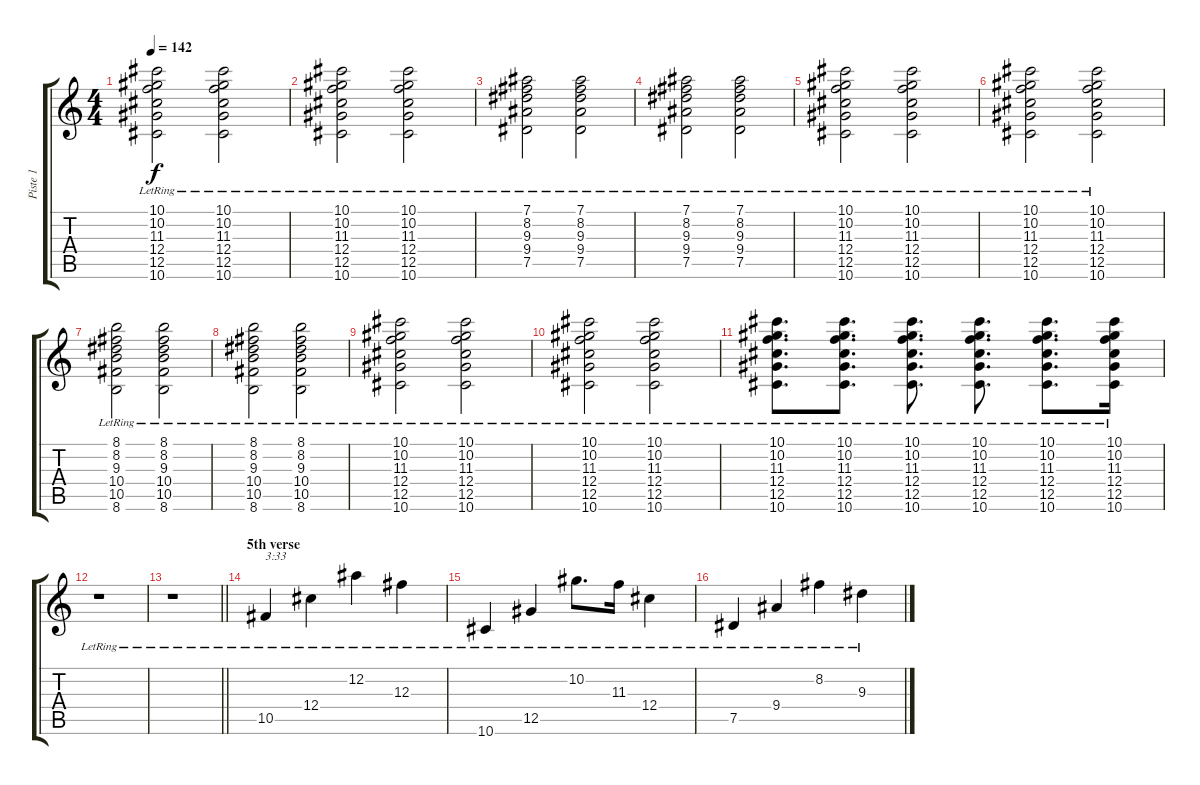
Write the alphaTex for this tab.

\track ("Piste 1" "Piste 1") {instrument electricguitarclean}
\staff {score tabs}
\tuning (Eb4 Bb3 Gb3 Db3 Ab2 Eb2) {hide}
\ts (4 4)
\tempo 142
\clef g2
\ks c
(10.1{lr} 10.2{lr} 11.3{lr} 12.4{lr} 12.5{lr} 10.6{lr}).2{dy f} (10.1{lr} 10.2{lr} 11.3{lr} 12.4{lr} 12.5{lr} 10.6{lr}).2 |
(10.1{lr} 10.2{lr} 11.3{lr} 12.4{lr} 12.5{lr} 10.6{lr}).2 (10.1{lr} 10.2{lr} 11.3{lr} 12.4{lr} 12.5{lr} 10.6{lr}).2 |
(7.1{lr} 8.2{lr} 9.3{lr} 9.4{lr} 7.5{lr}).2 (7.1{lr} 8.2{lr} 9.3{lr} 9.4{lr} 7.5{lr}).2 |
(7.1{lr} 8.2{lr} 9.3{lr} 9.4{lr} 7.5{lr}).2 (7.1{lr} 8.2{lr} 9.3{lr} 9.4{lr} 7.5{lr}).2 |
(10.1{lr} 10.2{lr} 11.3{lr} 12.4{lr} 12.5{lr} 10.6{lr}).2 (10.1{lr} 10.2{lr} 11.3{lr} 12.4{lr} 12.5{lr} 10.6{lr}).2 |
(10.1{lr} 10.2{lr} 11.3{lr} 12.4{lr} 12.5{lr} 10.6{lr}).2 (10.1{lr} 10.2{lr} 11.3{lr} 12.4{lr} 12.5{lr} 10.6{lr}).2 |
(8.1{lr} 8.2{lr} 9.3{lr} 10.4{lr} 10.5{lr} 8.6{lr}).2 (8.1{lr} 8.2{lr} 9.3{lr} 10.4{lr} 10.5{lr} 8.6{lr}).2 |
(8.1{lr} 8.2{lr} 9.3{lr} 10.4{lr} 10.5{lr} 8.6{lr}).2 (8.1{lr} 8.2{lr} 9.3{lr} 10.4{lr} 10.5{lr} 8.6{lr}).2 |
(10.1{lr} 10.2{lr} 11.3{lr} 12.4{lr} 12.5{lr} 10.6{lr}).2 (10.1{lr} 10.2{lr} 11.3{lr} 12.4{lr} 12.5{lr} 10.6{lr}).2 |
(10.1{lr} 10.2{lr} 11.3{lr} 12.4{lr} 12.5{lr} 10.6{lr}).2 (10.1{lr} 10.2{lr} 11.3{lr} 12.4{lr} 12.5{lr} 10.6{lr}).2 |
(10.1{lr} 10.2{lr} 11.3{lr} 12.4{lr} 12.5{lr} 10.6{lr}).8{d} (10.1{lr} 10.2{lr} 11.3{lr} 12.4{lr} 12.5{lr} 10.6{lr}).8{d} (10.1{lr} 10.2{lr} 11.3{lr} 12.4{lr} 12.5{lr} 10.6{lr}).8{d} (10.1{lr} 10.2{lr} 11.3{lr} 12.4{lr} 12.5{lr} 10.6{lr}).8{d} (10.1{lr} 10.2{lr} 11.3{lr} 12.4{lr} 12.5{lr} 10.6{lr}).8{d} (10.1{lr} 10.2{lr} 11.3{lr} 12.4{lr} 12.5{lr} 10.6{lr}).16 |
r.1 |
\barLineRight lightlight
r.1 |
\section ("" "5th verse")
10.5{lr}.4{txt "3:33"} 12.4{lr}.4 12.2{lr}.4 12.3{lr}.4 |
10.6{lr}.4 12.5{lr}.4 10.2{lr}.8{d} 11.3{lr}.16 12.4{lr}.4 |
7.5{lr}.4 9.4{lr}.4 8.2{lr}.4 9.3{lr}.4
